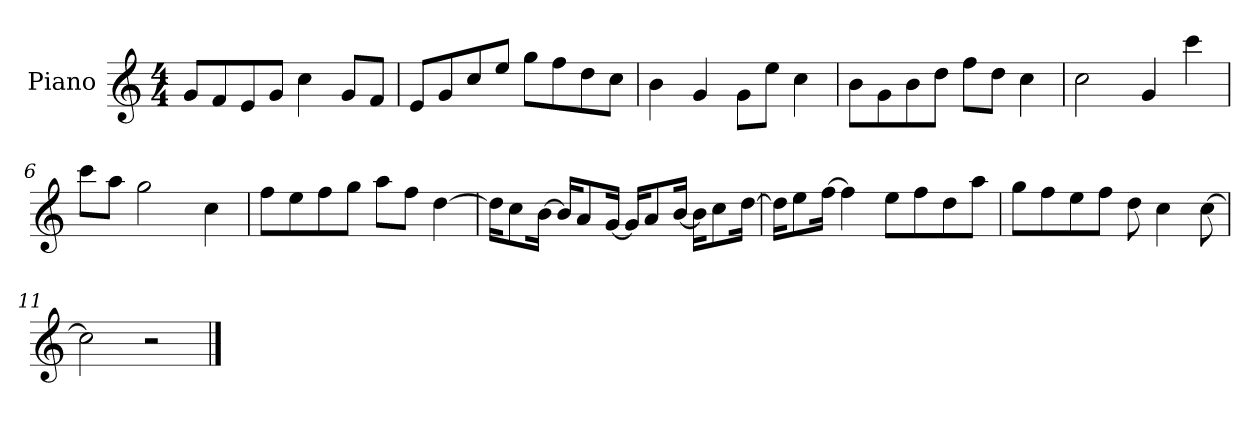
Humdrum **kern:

**kern
*part1
*staff1
*I"Piano
*I'P-no
*clefG2
*k[]
*M4/4
*MM90
=1
8g/L
8f/
8e/
8g/J
4cc\
8g/L
8f/J
=2
8e/L
8g/
8cc/
8ee/J
8gg\L
8ff\
8dd\
8cc\J
=3
4b\
4g/
8g\L
8ee\J
4cc\
=4
8b\L
8g\
8b\
8dd\J
8ff\L
8dd\J
4cc\
=5
2cc\
4g/
4ccc\
=6
8ccc\L
8aa\J
2gg\
4cc\
!!LO:LB:g=z
=7
8ff\L
8ee\
8ff\
8gg\J
8aa\L
8ff\J
[4dd\
=8
16dd\KL]
8cc\
[16b\Jk
16b/KL]
8a/
[16g/Jk
16g/KL]
8a/
[16b/Jk
16b\KL]
8cc\
[16dd\Jk
=9
16dd\KL]
8ee\
[16ff\Jk
4ff\]
8ee\L
8ff\
8dd\
8aa\J
=10
8gg\L
8ff\
8ee\
8ff\J
8dd\
4cc\
[8cc\
=11
2cc\]
2r
==
*-
